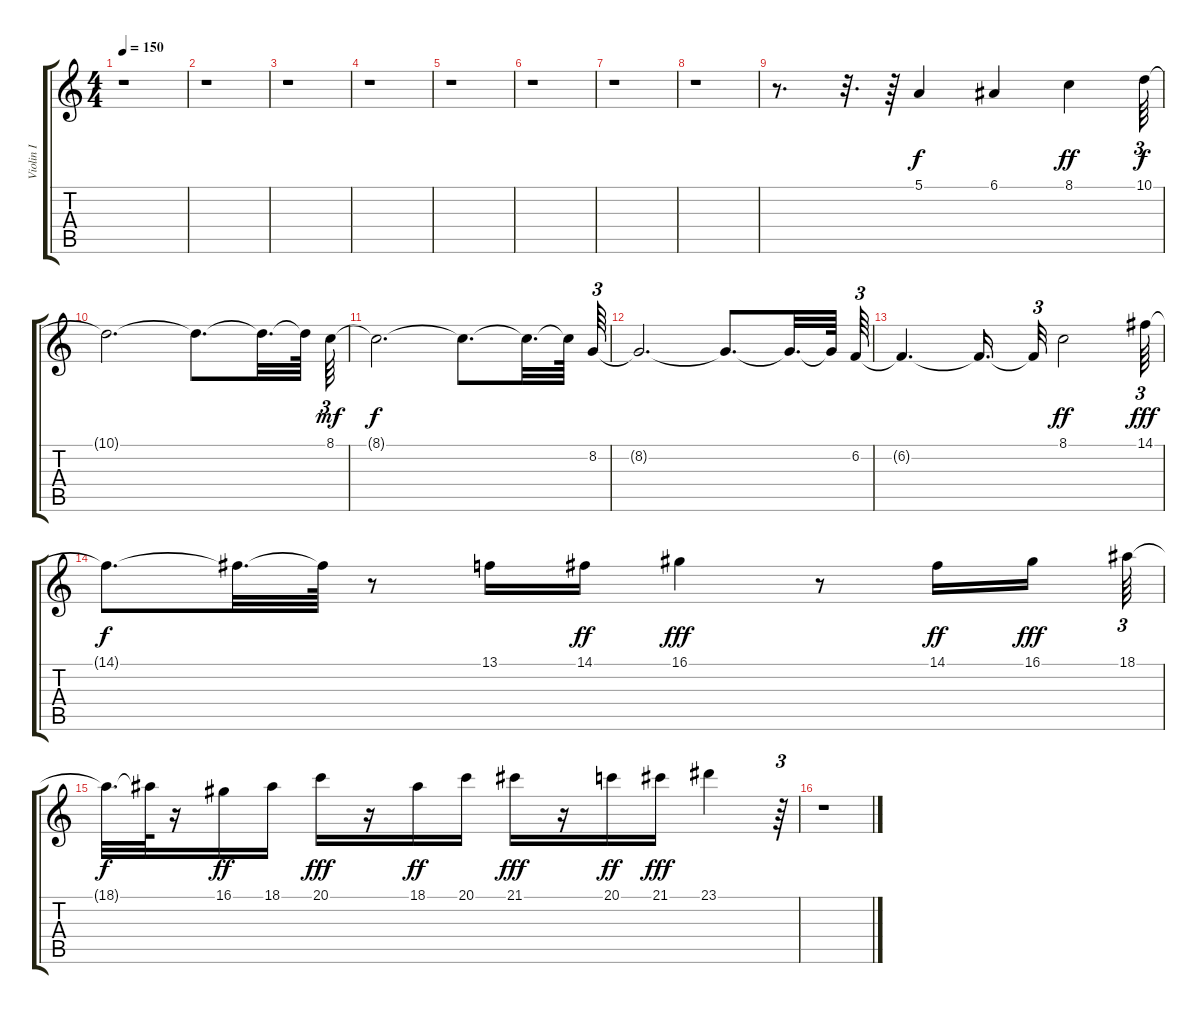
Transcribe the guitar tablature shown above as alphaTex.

\track ("Violin I  " "Violin I  ") {instrument stringensemble1}
\staff {score tabs}
\tuning (E4 B3 G3 D3 A2 E2) {hide}
\ts (4 4)
\tempo 150
\clef g2
\ks c
r.1{dy f} |
r.1 |
r.1 |
r.1 |
r.1 |
r.1 |
r.1 |
r.1 |
r.8{d} r.32{d} r.64 5.1.4{volume 13} 6.1.4 8.1.4{dy ff} 10.1.64{tu (3 2) dy f} |
10.1{t}.2{d} 10.1{t}.8{d} 10.1{t}.32{d} 10.1{t}.64 8.1.64{tu (3 2) dy mf} |
8.1{t}.2{d dy f} 8.1{t}.8{d} 8.1{t}.32{d} 8.1{t}.64 8.2.64{tu (3 2)} |
8.2{t}.2{d} 8.2{t}.8{d} 8.2{t}.32{d} 8.2{t}.64 6.2.64{tu (3 2) volume 13} |
6.2{t}.4{d} 6.2{t}.16{d} 6.2{t}.32{tu (3 2)} 8.1.2{dy ff} 14.1.64{tu (3 2) dy fff} |
14.1{t}.8{d dy f} 14.1{t}.32{d} 14.1{t}.64 r.8 13.1.16 14.1.16{dy ff} 16.1.4{dy fff} r.8 14.1.16{dy ff} 16.1.16{dy fff} 18.1.64{tu (3 2) volume 13} |
18.1{t}.32{d dy f} 18.1{t}.64 r.16 16.1.16{dy ff} 18.1.16 20.1.16{dy fff} r.16 18.1.16{dy ff} 20.1.16 21.1.16{dy fff} r.16 20.1.16{dy ff} 21.1.16{dy fff} 23.1.4 r.64{tu (3 2)} |
r.1
